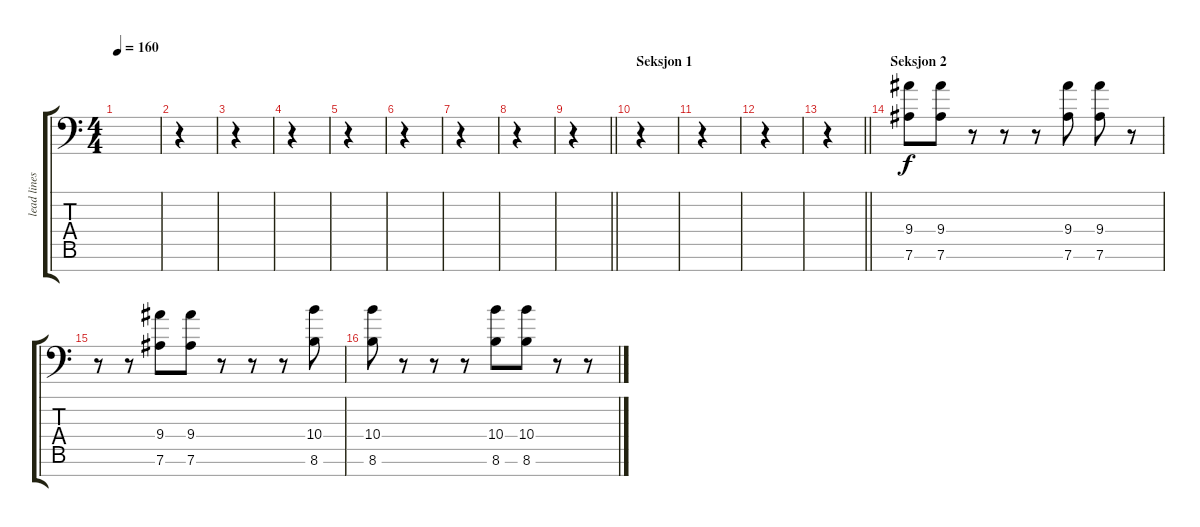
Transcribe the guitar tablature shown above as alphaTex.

\track ("lead lines" "lead lines") {instrument distortionguitar}
\staff {score tabs}
\tuning (Eb4 Bb3 Gb3 Db3 Ab2 Eb2 Ab1) {hide}
\ts (4 4)
\tempo 160
\clef f4
\ks c
|
r.4 |
r.4 |
r.4 |
r.4 |
r.4 |
r.4 |
r.4 |
\barLineRight lightlight
r.4 |
\section ("" "Seksjon 1")
r.4 |
r.4 |
r.4 |
\barLineRight lightlight
r.4 |
\section ("" "Seksjon 2")
(9.4 7.6).8 (9.4 7.6).8 r.8 r.8 r.8 (9.4 7.6).8 (9.4 7.6).8 r.8 |
r.8 r.8 (9.4 7.6).8 (9.4 7.6).8 r.8 r.8 r.8 (10.4 8.6).8 |
(10.4 8.6).8 r.8 r.8 r.8 (10.4 8.6).8 (10.4 8.6).8 r.8 r.8
